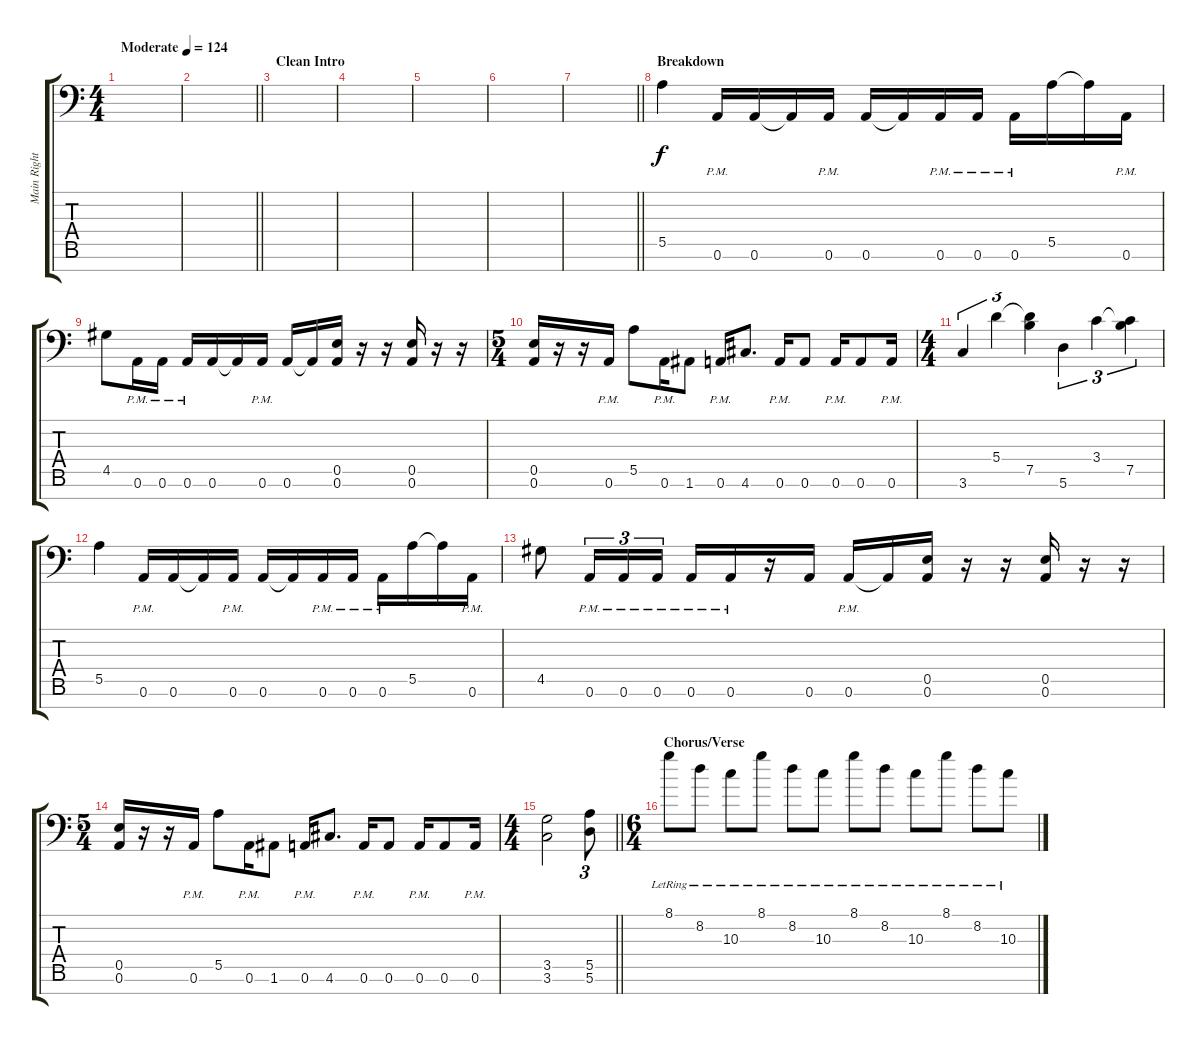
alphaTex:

\track ("Main Right" "Main Right") {instrument distortionguitar}
\staff {score tabs}
\tuning (B3 Gb3 D3 A2 E2 A1 E1) {hide}
\ts (4 4)
\tempo (124 "Moderate")
\clef f4
\ks c
|
\barLineRight lightlight
|
\section ("" "Clean Intro")
|
|
|
|
\barLineRight lightlight
|
\section ("" "Breakdown")
5.5.4 0.6{pm}.16 0.6.16 0.6{t}.16 0.6{pm}.16 0.6.16 0.6{t}.16 0.6{pm}.16 0.6{pm}.16 0.6{pm}.16 5.5.16 5.5{t}.16 0.6{pm}.16 |
4.5.8 0.6{pm}.16 0.6{pm}.16 0.6{pm}.16 0.6.16 0.6{t}.16 0.6{pm}.16 0.6.16 0.6{t}.16 (0.5 0.6).16 r.16 r.16 (0.5 0.6).16 r.16 r.16 |
\ts (5 4)
(0.5 0.6).16 r.16 r.16 0.6{pm}.16 5.5.8 0.6{pm}.16 1.6.8 0.6{pm}.16 4.6.8{d} 0.6{pm}.16 0.6.8 0.6{pm}.16 0.6.8 0.6{pm}.16 |
\ts (4 4)
3.6.4{tu (3 2)} 5.4.4{tu (3 2)} (5.4{t} 7.5).4{tu (3 2)} 5.6.4{tu (3 2)} 3.4.4{tu (3 2)} (3.4{t} 7.5).4{tu (3 2)} |
5.5.4 0.6{pm}.16 0.6.16 0.6{t}.16 0.6{pm}.16 0.6.16 0.6{t}.16 0.6{pm}.16 0.6{pm}.16 0.6{pm}.16 5.5.16 5.5{t}.16 0.6{pm}.16 |
4.5.8 0.6{pm}.16{tu (3 2)} 0.6{pm}.16{tu (3 2)} 0.6{pm}.16{tu (3 2)} 0.6{pm}.16 0.6{pm}.16 r.16 0.6.16 0.6{pm}.16 0.6{t}.16 (0.5 0.6).16 r.16 r.16 (0.5 0.6).16 r.16 r.16 |
\ts (5 4)
(0.5 0.6).16 r.16 r.16 0.6{pm}.16 5.5.8 0.6{pm}.16 1.6.8 0.6{pm}.16 4.6.8{d} 0.6{pm}.16 0.6.8 0.6{pm}.16 0.6.8 0.6{pm}.16 |
\ts (4 4)
\barLineRight lightlight
(3.5 3.6).2 (5.5 5.6).8{tu (3 2)} |
\ts (6 4)
\section ("" "Chorus/Verse")
8.1{lr}.8 8.2{lr}.8 10.3{lr}.8 8.1{lr}.8 8.2{lr}.8 10.3{lr}.8 8.1{lr}.8 8.2{lr}.8 10.3{lr}.8 8.1{lr}.8 8.2{lr}.8 10.3{lr}.8
